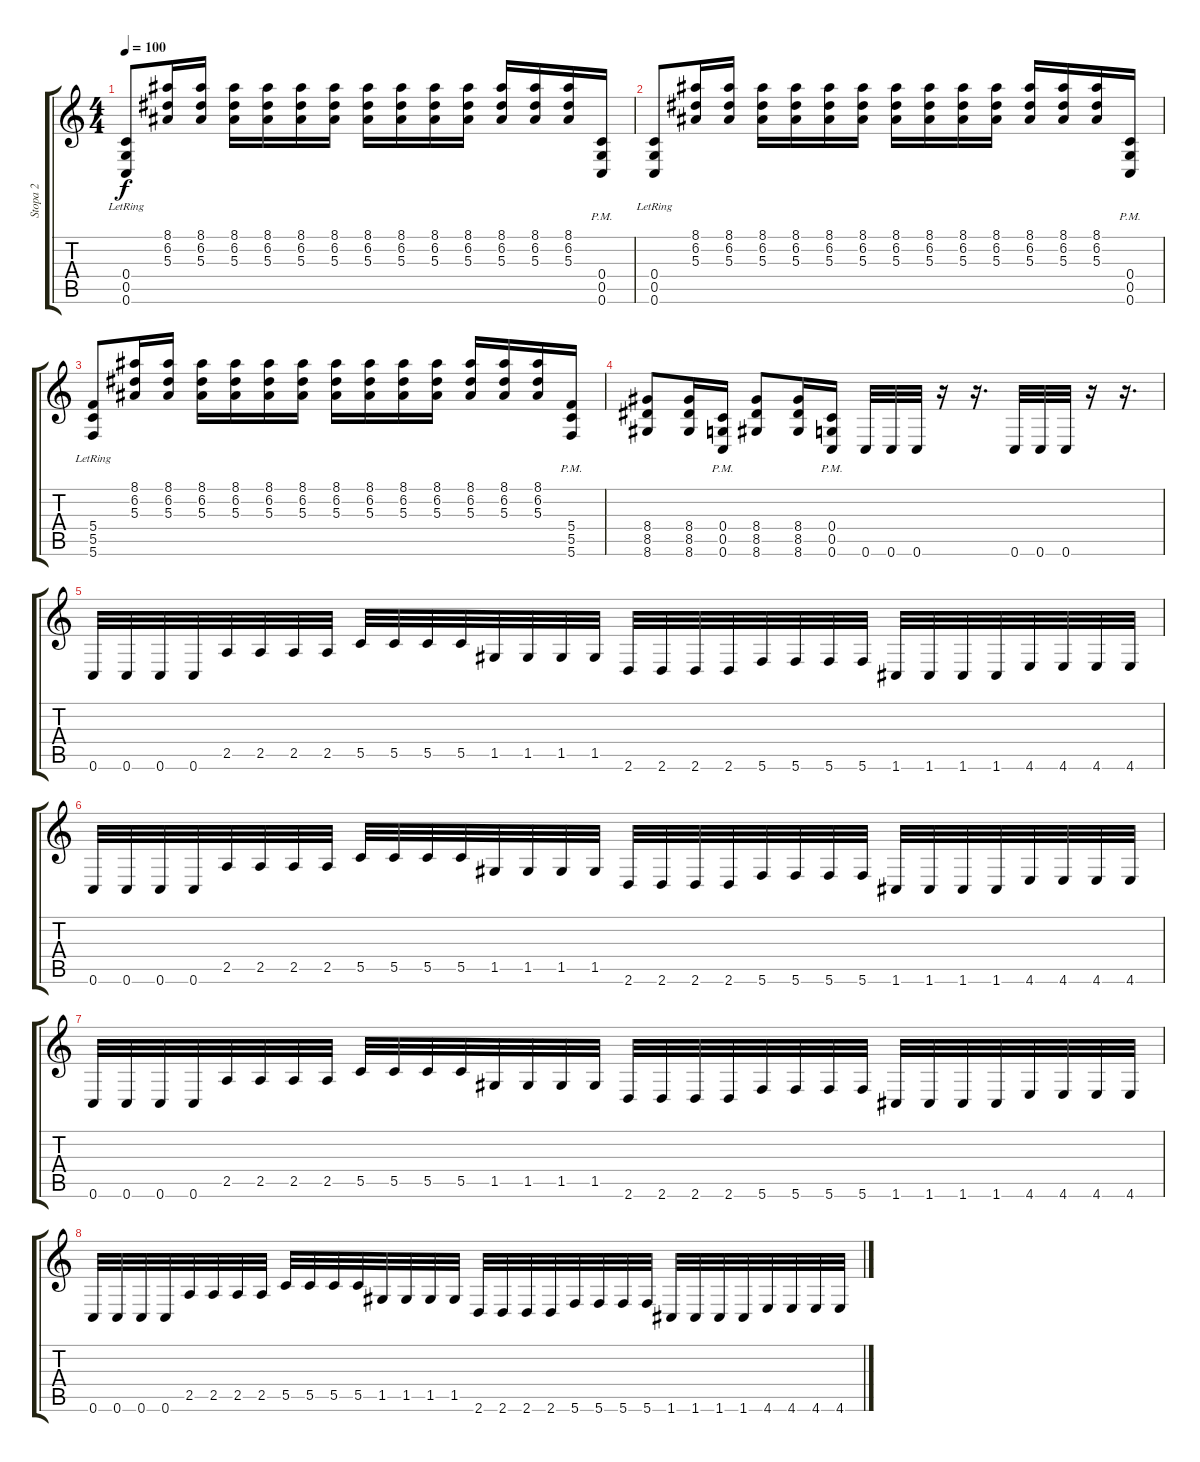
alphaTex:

\track ("Stopa 2" "Stopa 2") {instrument distortionguitar}
\staff {score tabs}
\tuning (D4 A3 F3 C3 G2 C2) {hide}
\ts (4 4)
\tempo 100
\clef g2
\ks c
(0.4{lr} 0.5{lr} 0.6{lr}).8{dy f} (8.1 6.2 5.3).16 (8.1 6.2 5.3).16 (8.1 6.2 5.3).16 (8.1 6.2 5.3).16 (8.1 6.2 5.3).16 (8.1 6.2 5.3).16 (8.1 6.2 5.3).16 (8.1 6.2 5.3).16 (8.1 6.2 5.3).16 (8.1 6.2 5.3).16 (8.1 6.2 5.3).16 (8.1 6.2 5.3).16 (8.1 6.2 5.3).16 (0.4{pm} 0.5{pm} 0.6{pm}).16 |
(0.4{lr} 0.5{lr} 0.6{lr}).8 (8.1 6.2 5.3).16 (8.1 6.2 5.3).16 (8.1 6.2 5.3).16 (8.1 6.2 5.3).16 (8.1 6.2 5.3).16 (8.1 6.2 5.3).16 (8.1 6.2 5.3).16 (8.1 6.2 5.3).16 (8.1 6.2 5.3).16 (8.1 6.2 5.3).16 (8.1 6.2 5.3).16 (8.1 6.2 5.3).16 (8.1 6.2 5.3).16 (0.4{pm} 0.5{pm} 0.6{pm}).16 |
(5.4{lr} 5.5{lr} 5.6{lr}).8 (8.1 6.2 5.3).16 (8.1 6.2 5.3).16 (8.1 6.2 5.3).16 (8.1 6.2 5.3).16 (8.1 6.2 5.3).16 (8.1 6.2 5.3).16 (8.1 6.2 5.3).16 (8.1 6.2 5.3).16 (8.1 6.2 5.3).16 (8.1 6.2 5.3).16 (8.1 6.2 5.3).16 (8.1 6.2 5.3).16 (8.1 6.2 5.3).16 (5.4{pm} 5.5{pm} 5.6{pm}).16 |
(8.4 8.5 8.6).8 (8.4 8.5 8.6).16 (0.4{pm} 0.5{pm} 0.6{pm}).16 (8.4 8.5 8.6).8 (8.4 8.5 8.6).16 (0.4{pm} 0.5{pm} 0.6{pm}).16 0.6.32 0.6.32 0.6.32 r.16 r.16{d} 0.6.32 0.6.32 0.6.32 r.16 r.16{d} |
0.6.32 0.6.32 0.6.32 0.6.32 2.5.32 2.5.32 2.5.32 2.5.32 5.5.32 5.5.32 5.5.32 5.5.32 1.5.32 1.5.32 1.5.32 1.5.32 2.6.32 2.6.32 2.6.32 2.6.32 5.6.32 5.6.32 5.6.32 5.6.32 1.6.32 1.6.32 1.6.32 1.6.32 4.6.32 4.6.32 4.6.32 4.6.32 |
0.6.32 0.6.32 0.6.32 0.6.32 2.5.32 2.5.32 2.5.32 2.5.32 5.5.32 5.5.32 5.5.32 5.5.32 1.5.32 1.5.32 1.5.32 1.5.32 2.6.32 2.6.32 2.6.32 2.6.32 5.6.32 5.6.32 5.6.32 5.6.32 1.6.32 1.6.32 1.6.32 1.6.32 4.6.32 4.6.32 4.6.32 4.6.32 |
0.6.32 0.6.32 0.6.32 0.6.32 2.5.32 2.5.32 2.5.32 2.5.32 5.5.32 5.5.32 5.5.32 5.5.32 1.5.32 1.5.32 1.5.32 1.5.32 2.6.32 2.6.32 2.6.32 2.6.32 5.6.32 5.6.32 5.6.32 5.6.32 1.6.32 1.6.32 1.6.32 1.6.32 4.6.32 4.6.32 4.6.32 4.6.32 |
0.6.32 0.6.32 0.6.32 0.6.32 2.5.32 2.5.32 2.5.32 2.5.32 5.5.32 5.5.32 5.5.32 5.5.32 1.5.32 1.5.32 1.5.32 1.5.32 2.6.32 2.6.32 2.6.32 2.6.32 5.6.32 5.6.32 5.6.32 5.6.32 1.6.32 1.6.32 1.6.32 1.6.32 4.6.32 4.6.32 4.6.32 4.6.32
